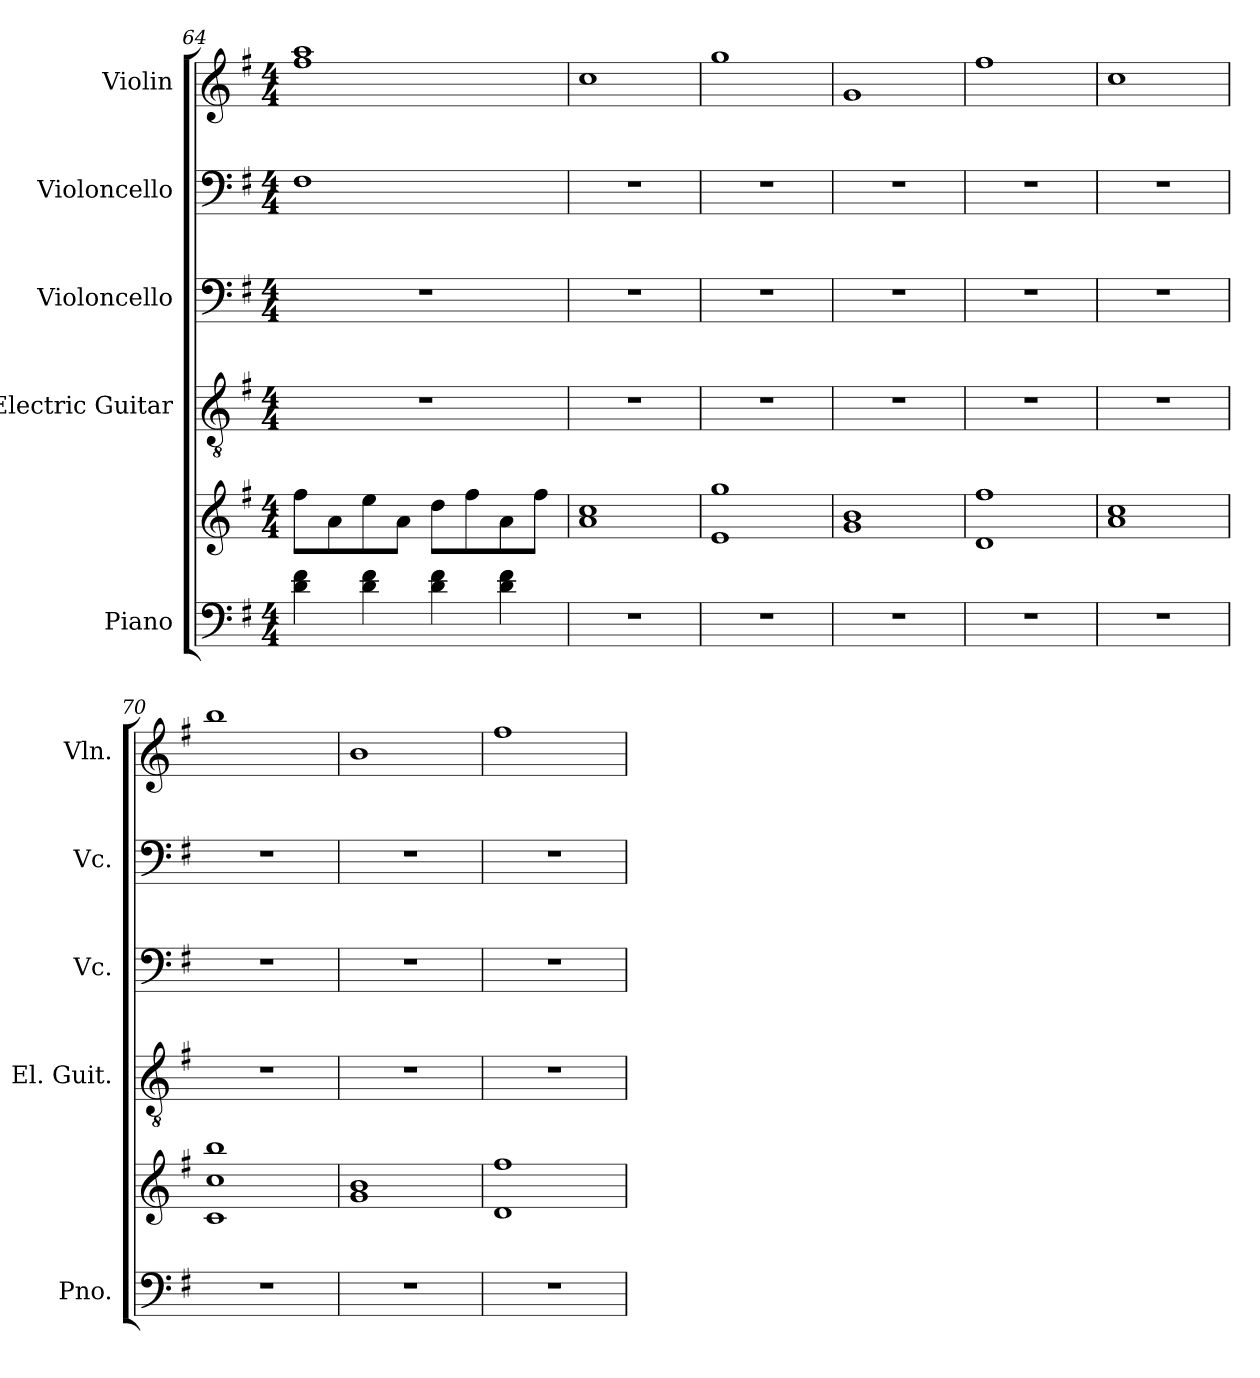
**kern	**kern	**kern	**kern	**kern	**kern
*part5	*part5	*part4	*part3	*part2	*part1
*staff6	*staff5	*staff4	*staff3	*staff2	*staff1
*I"Piano	*	*I"Electric Guitar	*I"Violoncello	*I"Violoncello	*I"Violin
*I'Pno.	*	*I'El. Guit.	*I'Vc.	*I'Vc.	*I'Vln.
*clefF4	*clefG2	*clefGv2	*clefF4	*clefF4	*clefG2
*k[f#]	*k[f#]	*k[f#]	*k[f#]	*k[f#]	*k[f#]
*M4/4	*M4/4	*M4/4	*M4/4	*M4/4	*M4/4
=64	=64	=64	=64	=64	=64
4d\ 4f#\	8ff#\L	1r	1r	1F#	1ff# 1aa
.	8a\	.	.	.	.
4d\ 4f#\	8ee\	.	.	.	.
.	8a\J	.	.	.	.
4d\ 4f#\	8dd\L	.	.	.	.
.	8ff#\	.	.	.	.
4d\ 4f#\	8a\	.	.	.	.
.	8ff#\J	.	.	.	.
=65	=65	=65	=65	=65	=65
1r	1a 1cc	1r	1r	1r	1cc
=66	=66	=66	=66	=66	=66
1r	1e 1gg	1r	1r	1r	1gg
=67	=67	=67	=67	=67	=67
1r	1g 1b	1r	1r	1r	1g
=68	=68	=68	=68	=68	=68
1r	1d 1ff#	1r	1r	1r	1ff#
=69	=69	=69	=69	=69	=69
1r	1a 1cc	1r	1r	1r	1cc
=70	=70	=70	=70	=70	=70
1r	1c 1cc 1bb	1r	1r	1r	1bb
=71	=71	=71	=71	=71	=71
1r	1g 1b	1r	1r	1r	1b
=72	=72	=72	=72	=72	=72
1r	1d 1ff#	1r	1r	1r	1ff#
=	=	=	=	=	=
*-	*-	*-	*-	*-	*-
